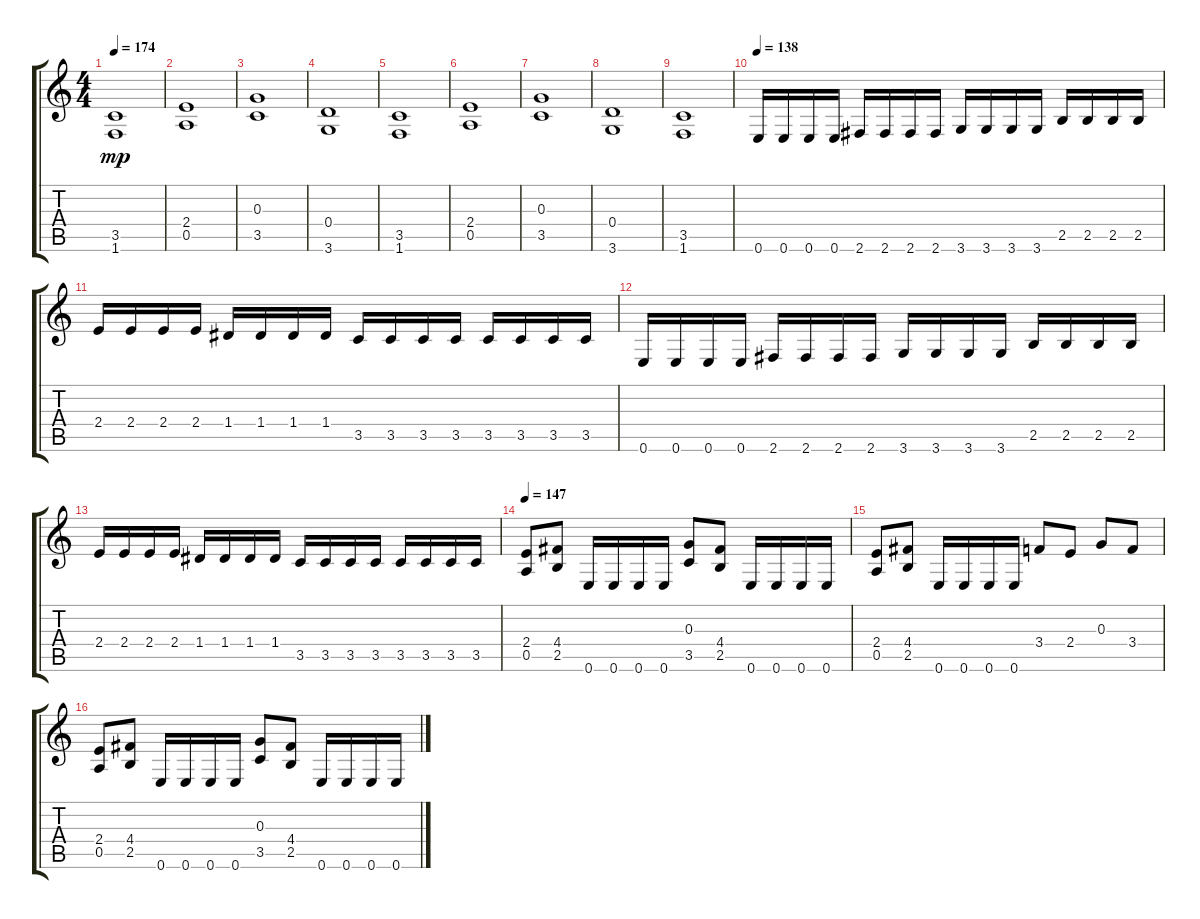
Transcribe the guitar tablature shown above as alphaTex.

\track "" {instrument overdrivenguitar}
\staff {score tabs}
\tuning (E4 B3 G3 D3 A2 E2) {hide}
\ts (4 4)
\tempo 174
\clef g2
\ks c
(3.5 1.6).1{dy mp} |
(2.4 0.5).1 |
(0.3 3.5).1 |
(0.4 3.6).1 |
(3.5 1.6).1 |
(2.4 0.5).1 |
(0.3 3.5).1 |
(0.4 3.6).1 |
(3.5 1.6).1 |
\tempo 138
0.6.16 0.6.16 0.6.16 0.6.16 2.6.16 2.6.16 2.6.16 2.6.16 3.6.16 3.6.16 3.6.16 3.6.16 2.5.16 2.5.16 2.5.16 2.5.16 |
2.4.16 2.4.16 2.4.16 2.4.16 1.4.16 1.4.16 1.4.16 1.4.16 3.5.16 3.5.16 3.5.16 3.5.16 3.5.16 3.5.16 3.5.16 3.5.16 |
0.6.16 0.6.16 0.6.16 0.6.16 2.6.16 2.6.16 2.6.16 2.6.16 3.6.16 3.6.16 3.6.16 3.6.16 2.5.16 2.5.16 2.5.16 2.5.16 |
2.4.16 2.4.16 2.4.16 2.4.16 1.4.16 1.4.16 1.4.16 1.4.16 3.5.16 3.5.16 3.5.16 3.5.16 3.5.16 3.5.16 3.5.16 3.5.16 |
\tempo 147
(2.4 0.5).8 (4.4 2.5).8 0.6.16 0.6.16 0.6.16 0.6.16 (0.3 3.5).8 (4.4 2.5).8 0.6.16 0.6.16 0.6.16 0.6.16 |
(2.4 0.5).8 (4.4 2.5).8 0.6.16 0.6.16 0.6.16 0.6.16 3.4.8 2.4.8 0.3.8 3.4.8 |
(2.4 0.5).8 (4.4 2.5).8 0.6.16 0.6.16 0.6.16 0.6.16 (0.3 3.5).8 (4.4 2.5).8 0.6.16 0.6.16 0.6.16 0.6.16
